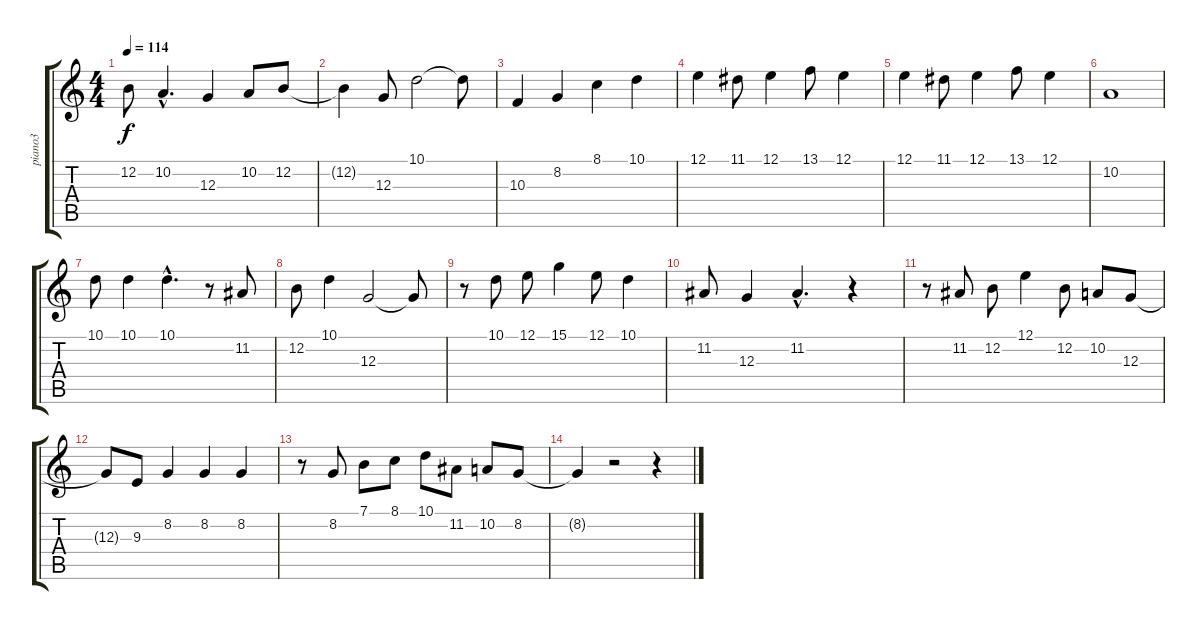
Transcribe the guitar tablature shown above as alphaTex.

\track ("piano3              " "piano3    ") {instrument acousticgrandpiano}
\staff {score tabs}
\tuning (E4 B3 G3 D3 A2 E2) {hide}
\ts (4 4)
\tempo 114
\clef g2
\ks c
12.2{t}.8{dy f} 10.2{hac}.4{d} 12.3.4 10.2.8 12.2.8 |
12.2{t}.4 12.3.8 10.1.2 10.1{t}.8 |
10.3.4 8.2.4 8.1.4 10.1.4 |
12.1.4 11.1.8 12.1.4 13.1.8 12.1.4 |
12.1.4 11.1.8 12.1.4 13.1.8 12.1.4 |
10.2.1 |
10.1.8 10.1.4 10.1{hac}.4{d} r.8 11.2.8 |
12.2.8 10.1.4 12.3.2 12.3{t}.8 |
r.8 10.1.8 12.1.8 15.1.4 12.1.8 10.1.4 |
11.2.8 12.3.4 11.2{hac}.4{d} r.4 |
r.8 11.2.8 12.2.8 12.1.4 12.2.8 10.2.8 12.3.8 |
12.3{t}.8 9.3.8 8.2.4 8.2.4 8.2.4 |
r.8 8.2.8 7.1.8 8.1.8 10.1.8 11.2.8 10.2.8 8.2.8 |
8.2{t}.4 r.2 r.4
